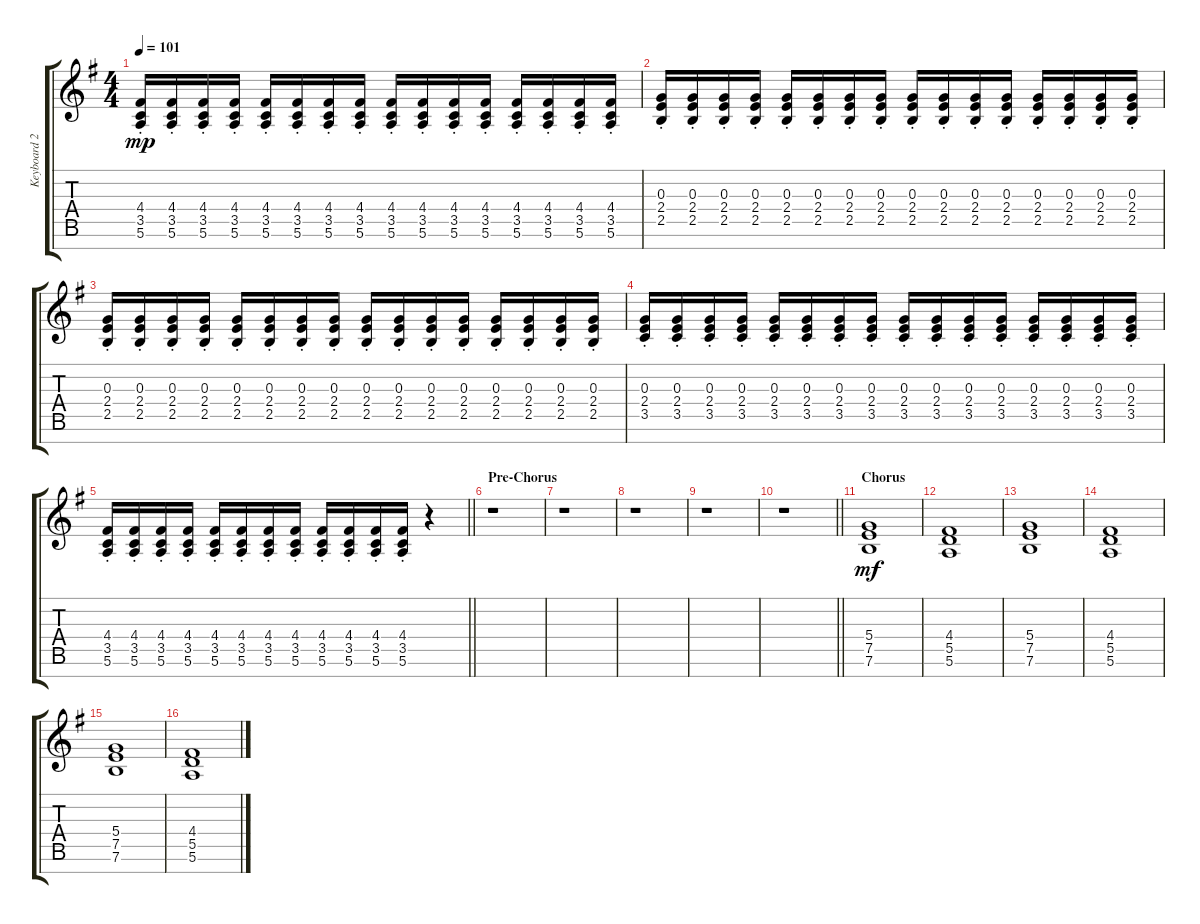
\track ("Keyboard 2 (elec.)" "Keyboard 2") {instrument pad7halo}
\staff {score tabs}
\tuning (E5 B4 G4 D4 A3 E3 B2) {hide}
\ts (4 4)
\tempo 101
\clef g2
\ks eminor
(4.4{st} 3.5{st} 5.6{st}).16{dy mp} (4.4{st} 3.5{st} 5.6{st}).16 (4.4{st} 3.5{st} 5.6{st}).16 (4.4{st} 3.5{st} 5.6{st}).16 (4.4{st} 3.5{st} 5.6{st}).16 (4.4{st} 3.5{st} 5.6{st}).16 (4.4{st} 3.5{st} 5.6{st}).16 (4.4{st} 3.5{st} 5.6{st}).16 (4.4{st} 3.5{st} 5.6{st}).16 (4.4{st} 3.5{st} 5.6{st}).16 (4.4{st} 3.5{st} 5.6{st}).16 (4.4{st} 3.5{st} 5.6{st}).16 (4.4{st} 3.5{st} 5.6{st}).16 (4.4{st} 3.5{st} 5.6{st}).16 (4.4{st} 3.5{st} 5.6{st}).16 (4.4{st} 3.5{st} 5.6{st}).16 |
(0.3{st} 2.4{st} 2.5{st}).16 (0.3{st} 2.4{st} 2.5{st}).16 (0.3{st} 2.4{st} 2.5{st}).16 (0.3{st} 2.4{st} 2.5{st}).16 (0.3{st} 2.4{st} 2.5{st}).16 (0.3{st} 2.4{st} 2.5{st}).16 (0.3{st} 2.4{st} 2.5{st}).16 (0.3{st} 2.4{st} 2.5{st}).16 (0.3{st} 2.4{st} 2.5{st}).16 (0.3{st} 2.4{st} 2.5{st}).16 (0.3{st} 2.4{st} 2.5{st}).16 (0.3{st} 2.4{st} 2.5{st}).16 (0.3{st} 2.4{st} 2.5{st}).16 (0.3{st} 2.4{st} 2.5{st}).16 (0.3{st} 2.4{st} 2.5{st}).16 (0.3{st} 2.4{st} 2.5{st}).16 |
(0.3{st} 2.4{st} 2.5{st}).16 (0.3{st} 2.4{st} 2.5{st}).16 (0.3{st} 2.4{st} 2.5{st}).16 (0.3{st} 2.4{st} 2.5{st}).16 (0.3{st} 2.4{st} 2.5{st}).16 (0.3{st} 2.4{st} 2.5{st}).16 (0.3{st} 2.4{st} 2.5{st}).16 (0.3{st} 2.4{st} 2.5{st}).16 (0.3{st} 2.4{st} 2.5{st}).16 (0.3{st} 2.4{st} 2.5{st}).16 (0.3{st} 2.4{st} 2.5{st}).16 (0.3{st} 2.4{st} 2.5{st}).16 (0.3{st} 2.4{st} 2.5{st}).16 (0.3{st} 2.4{st} 2.5{st}).16 (0.3{st} 2.4{st} 2.5{st}).16 (0.3{st} 2.4{st} 2.5{st}).16 |
(0.3{st} 2.4{st} 3.5{st}).16 (0.3{st} 2.4{st} 3.5{st}).16 (0.3{st} 2.4{st} 3.5{st}).16 (0.3{st} 2.4{st} 3.5{st}).16 (0.3{st} 2.4{st} 3.5{st}).16 (0.3{st} 2.4{st} 3.5{st}).16 (0.3{st} 2.4{st} 3.5{st}).16 (0.3{st} 2.4{st} 3.5{st}).16 (0.3{st} 2.4{st} 3.5{st}).16 (0.3{st} 2.4{st} 3.5{st}).16 (0.3{st} 2.4{st} 3.5{st}).16 (0.3{st} 2.4{st} 3.5{st}).16 (0.3{st} 2.4{st} 3.5{st}).16 (0.3{st} 2.4{st} 3.5{st}).16 (0.3{st} 2.4{st} 3.5{st}).16 (0.3{st} 2.4{st} 3.5{st}).16 |
\barLineRight lightlight
(4.4{st} 3.5{st} 5.6{st}).16 (4.4{st} 3.5{st} 5.6{st}).16 (4.4{st} 3.5{st} 5.6{st}).16 (4.4{st} 3.5{st} 5.6{st}).16 (4.4{st} 3.5{st} 5.6{st}).16 (4.4{st} 3.5{st} 5.6{st}).16 (4.4{st} 3.5{st} 5.6{st}).16 (4.4{st} 3.5{st} 5.6{st}).16 (4.4{st} 3.5{st} 5.6{st}).16 (4.4{st} 3.5{st} 5.6{st}).16 (4.4{st} 3.5{st} 5.6{st}).16 (4.4{st} 3.5{st} 5.6{st}).16 r.4 |
\section ("" "Pre-Chorus")
r.1 |
r.1 |
r.1 |
r.1 |
\barLineRight lightlight
r.1 |
\section ("" "Chorus")
(5.4 7.5 7.6).1{dy mf} |
(4.4 5.5 5.6).1 |
(5.4 7.5 7.6).1 |
(4.4 5.5 5.6).1 |
(5.4 7.5 7.6).1 |
(4.4 5.5 5.6).1
